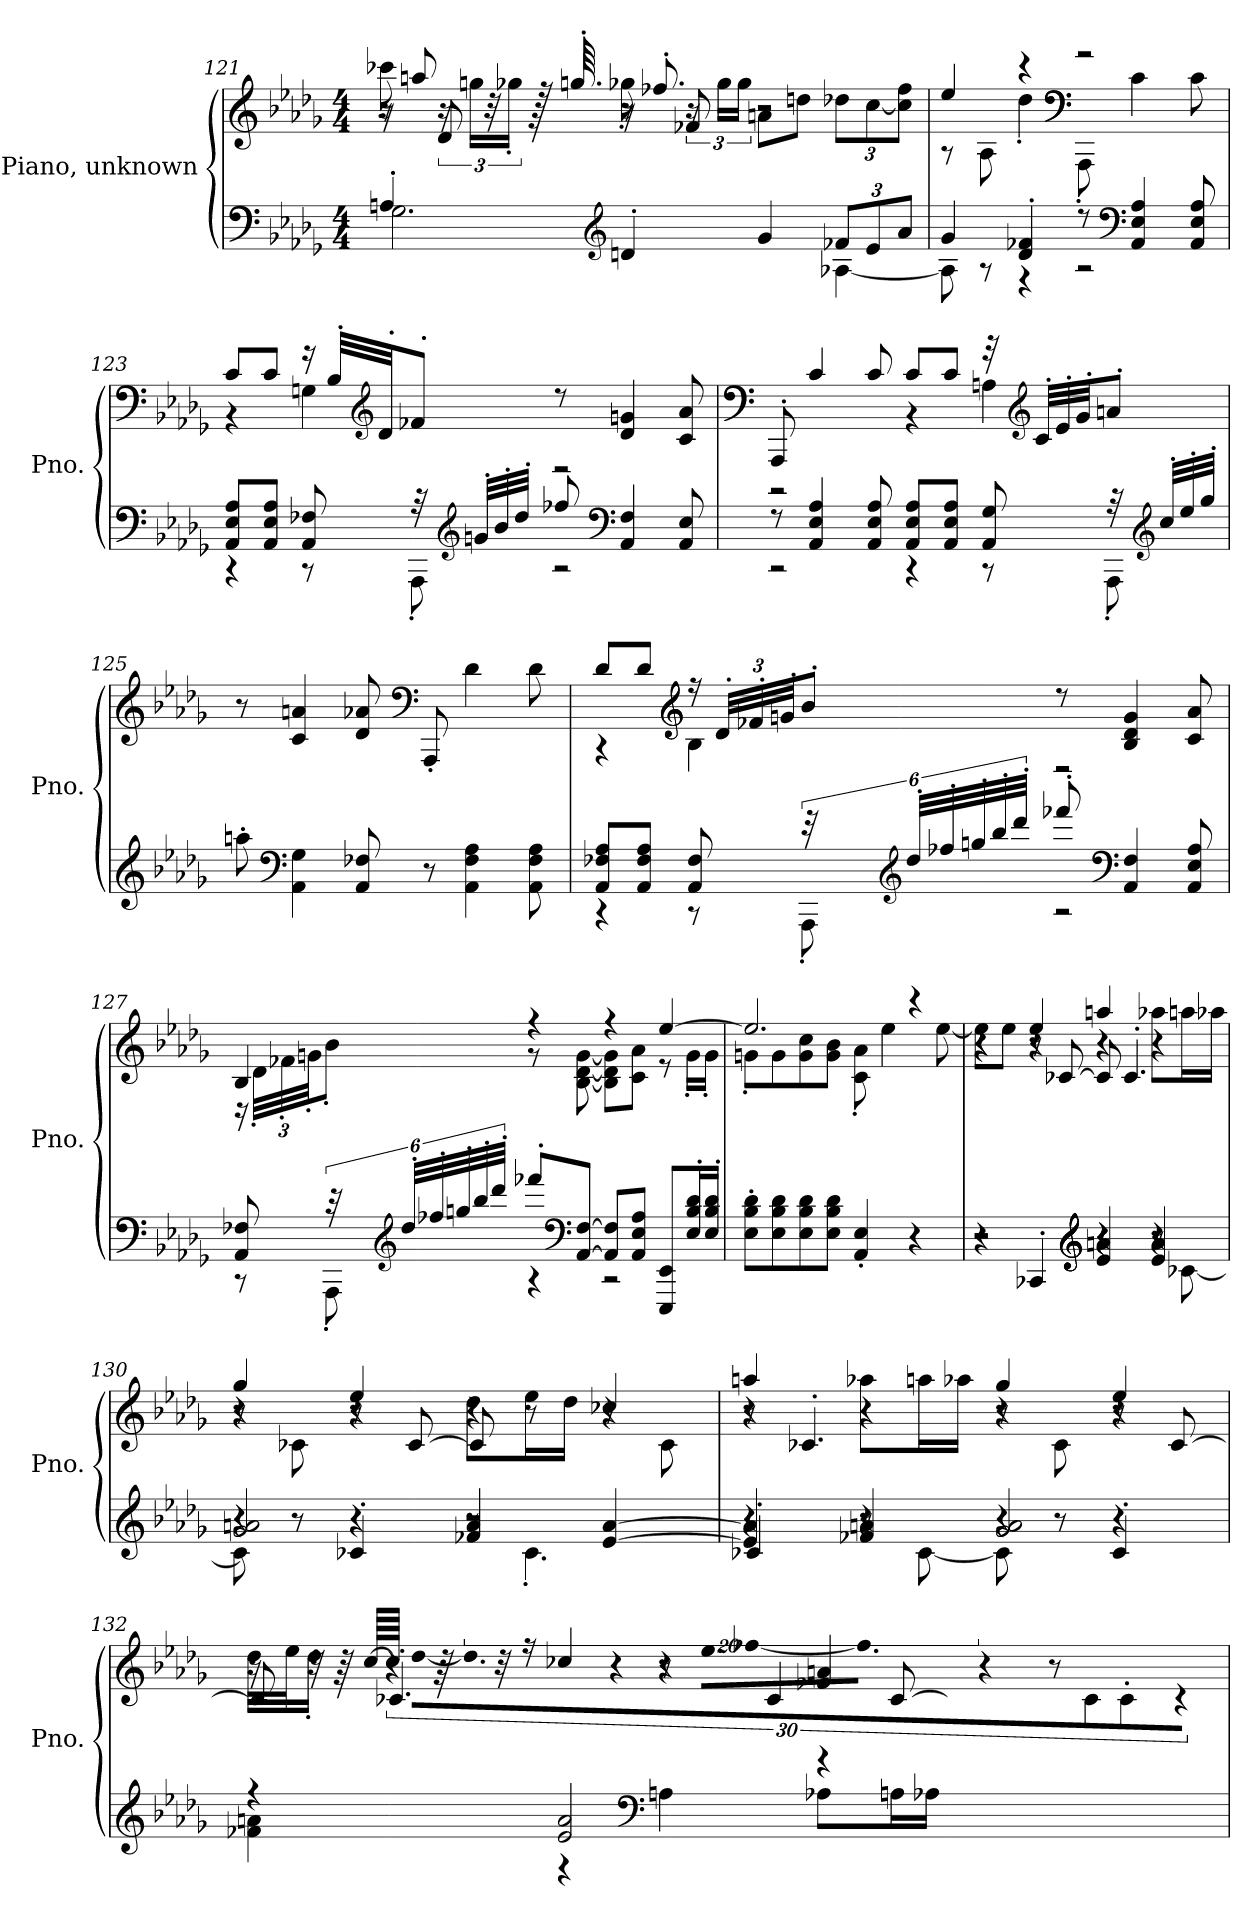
**kern	**kern
*part1	*part1
*staff2	*staff1
*I"Piano, unknown	*
*I'Pno.	*
!!LO:LB:g=z
*clefF4	*clefG2
*k[b-e-a-d-g-]	*k[b-e-a-d-g-]
*M4/4	*M4/4
=121	=121
*^	*^
*	*	*	*^
4An'/	2.G-\	16r	8ccc-X'\	8r
.	.	8aan/	.	.
.	.	.	24r	8d-/
.	.	.	24ggn\LL	.
.	.	32r	.	.
.	.	.	24gg-X'\JJ	.
.	.	128r	.	.
.	.	64.ggn'/	.	.
*clefG2	*	*	*	*
4dn'/	.	16r	8gg-X'\	8r
.	.	8.ff-X'/	.	.
.	.	.	24r	8f-X/
.	.	.	24gg-\LL	.
.	.	.	24gg-\JJ	.
4g-/	.	2r	8an\L	2r
.	.	.	8ddn\J	.
*Xbrackettup	*	*	*Xbrackettup	*
12f-X/L	[4A-X\	.	12dd-X\L	.
12e-/	.	.	[12cc\	.
12a-/J	.	.	12cc\] 12ff-\J	.
*	*	*	*v	*v
=122	=122	=122	=122
4g-/	8A-\]	4ee-/	8r
.	8r	.	8A-\
4d-/' 4f-X/'	4r	4r	4dd-'\
*	*	*clefF4	*
8r	2r	2r	8AAA-'\
*clefF4	*	*	*
4AA-/ 4E-/ 4A-/	.	.	4c\
8AA-/ 8E-/ 8A-/	.	.	8c\
!!LO:PB:g=z	!!
=123	=123	=123	=123
8AA-/ 8E-/ 8A-/L	4r	8c/L	4r
8AA-/ 8E-/ 8A-/J	.	8c/J	.
8AA-/ 8F-X/	8r	16r	4Gn\
.	.	32B-'/LLL	.
*	*	*clefG2	*
.	.	32d-'/JJ	.
32r	8AAA-'\	8f-X'/J	.
*clefG2	*	*	*
32gn'/LLL	.	.	.
32b-'/	.	.	.
32dd-'/JJJ	.	.	.
8ff-X/	2r	8r	2r
*clefF4	*	*	*
4AA-/ 4F-/	.	4d-/ 4gn/	.
8AA-/ 8E-/	.	8c/ 8a-/	.
=124	=124	=124	=124
*	*	*clefF4	*
8r	2r	8AAA-'/	2r
4AA-/ 4E-/ 4A-/	.	4c/	.
8AA-/ 8E-/ 8A-/	.	8c/	.
8AA-/ 8E-/ 8A-/L	4r	8c/L	4r
8AA-/ 8E-/ 8A-/J	.	8c/J	.
8AA-/ 8G-/	8r	32r	4An\
*	*	*clefG2	*
.	.	32c'/LLL	.
.	.	32e-'/	.
.	.	32g-'/JJ	.
32r	8AAA-'\	8an'/J	.
*clefG2	*	*	*
32cc'/LLL	.	.	.
32ee-'/	.	.	.
32gg-'/JJJ	.	.	.
*v	*v	*	*
*	*v	*v
!!LO:LB:g=z
=125	=125
8aan'\	8r
*clefF4	*
4AA-\ 4G-\	4c/ 4an/
8AA-/ 8F-X/	8d-/ 8a-X/
*	*clefF4
8r	8AAA-'/
4AA-\ 4F-\ 4A-\	4d-\
8AA-\ 8F-\ 8A-\	8d-\
=126	=126
*^	*^
8AA-/ 8F-X/ 8A-/L	4r	8d-/L	4r
8AA-/ 8F-/ 8A-/J	.	8d-/J	.
*	*	*clefG2	*
8AA-/ 8F-/	8r	16r	4B-\
.	.	48d-'/LLL	.
.	.	48f-X'/	.
.	.	48gn'/JJ	.
*brackettup	*	*	*
48r	8AAA-'\	8b-'/J	.
*clefG2	*	*	*
48dd-'/LLL	.	.	.
48ff-X'/	.	.	.
*Xbrackettup	*	*	*
48ggn'/	.	.	.
48bb-'/	.	.	.
48ddd-'/JJJ	.	.	.
8fff-X'/	2r	8r	2r
*clefF4	*	*	*
4AA-/ 4F-/	.	4B-/ 4d-/ 4g/	.
8AA-/ 8E-/ 8A-/	.	8c/ 8a-/	.
!!LO:LB:g=z	!!
=127	=127	=127	=127
8AA-/ 8F-X/	8r	4B-/	16r
.	.	.	48d-'\LLL
.	.	.	48f-X'\
.	.	.	48gn'\JJ
*brackettup	*	*	*
48r	8AAA-'\	.	8b-'\J
*clefG2	*	*	*
48dd-'/LLL	.	.	.
48ff-X'/	.	.	.
*Xbrackettup	*	*	*
48ggn'/	.	.	.
48bb-'/	.	.	.
48ddd-'/JJJ	.	.	.
8fff-X'/L	4r	4r	8r
*clefF4	*	*	*
[8AA-/ [8F-/J	.	.	[8B-\ [8d-\ [8g\
8AA-/] 8F-/]L	2r	4r	8B-\] 8d-\] 8g\]L
8AA-/ 8E-/ 8A-/J	.	.	8c\ 8a-\J
8EEE-/ 8EE-/L	.	[4ee-/	8r
16E-/' 16B-/' 16d-/'L	.	.	16g'\LL
16E-/' 16B-/' 16d-/'JJ	.	.	16g'\JJ
*v	*v	*	*
=128	=128	=128
8E-\' 8B-\' 8d-\'L	2.ee-/]	8gn'\L
8E-\ 8B-\ 8d-\	.	8g\
8E-\ 8B-\ 8d-\	.	8g\ 8cc\
8E-\ 8B-\ 8d-\J	.	8g\ 8b-\J
4AA-/' 4E-/'	.	8c\' 8a-\'
.	.	4ee-\
4r	4r	.
.	.	[8ee-\
!!LO:LB:g=z
=129	=129	=129
*^	*	*^
*	*^	*	*	*
2r	2r	4r	4r	8ee-\L]	4r
.	.	.	.	8ee-\J	.
.	.	4CC-X'/	4ee-/	4r	8r
.	.	.	.	.	[8c-X/
*clefG2	*	*	*	*	*
4r	4r	4e-/ 4an/	4aan/	4r	8c-/]
.	.	.	.	.	4.c-'/
4e-/ 4a/	8r	4r	4r	8aa-X\L	.
.	[8c-X\	.	.	16aan\L	.
.	.	.	.	16aa-X\JJ	.
=130	=130	=130	=130	=130	=130
2g-/ 2an/	8c-\]	4r	4gg-/	8r	4r
.	8r	.	.	8c-X\	.
.	4r	4c-X'/	4ee-/	4r	8r
.	.	.	.	.	[8c-/
4f-X/ 4a/	8r	2r	4r	8dd-\L	8c-/]
.	4.c-'\	.	.	16ee-\L	8r
.	.	.	.	16dd-\JJ	.
[4e-/ [4a/	.	.	4cc-X/	8r	4r
.	.	.	.	8c-\	.
!!LO:LB:g=z	!!	!!
=131	=131	=131	=131	=131	=131
4e-/] 4a/]	4r	4c-X'/	4aan/	4r	8r
.	.	.	.	.	4.c-X'/
4f-X/ 4an/	8r	4r	4r	8aa-X\L	.
.	[8c-\	.	.	16aan\L	.
.	.	.	.	16aa-X\JJ	.
2g-/ 2a/	8c-\]	4r	4gg-/	8r	4r
.	8r	.	.	8c-\	.
.	4r	4c-'/	4ee-/	4r	8r
.	.	.	.	.	[8c-/
*	*v	*v	*	*	*
!!LO:LB:g=z	!!	!!
=132	=132	=132	=132	=132
4r	4f-X\ 4an\	16r	32dd-\LLL	8c-/]
.	.	.	32ee-\J	.
.	.	32r	16dd-'\JJ	.
.	.	64r	.	.
.	.	[64cc/LLLL	.	.
*	*	*	*brackettup	*
!	!	!	!LO:N:vis=128	!
.	.	64cc/JJJJ]	1920%17r	4.c-X'/
!	!	!	!LO:N:vis=256	!
.	.	.	[1920%17dd-\KLLLL	.
.	.	64r	.	.
!	!	!	!LO:N:vis=64.	!
.	.	.	640%17dd-\JJJJ]	.
.	.	32r	.	.
.	.	.	1920ryy	.
!	!	!	!LO:N:vis=128	!
.	.	.	1920%17r	.
!	!	!	!LO:N:vis=64.	!
.	.	.	640%17ee-\LLLL	.
.	.	16r	.	.
!	!	!	!LO:N:vis=256	!
.	.	.	[1920%17ff-X\K	.
!	!	!	!LO:N:vis=64.	!
.	.	.	640%17ff-\JJJJ]	.
.	.	.	1920ryy	.
!	!	!	!LO:N:vis=128	!
.	.	.	1920%17r	.
2e-/ 2a/	4r	4cc-X/	8r	.
.	.	.	8c-\	.
*clefF4	*	*	*	*
.	4An\	4r	4c-'\	8r
.	.	.	.	4c-/
4r	8A-X\L	4f-X/ 4an/	4r	.
.	16An\L	.	.	[8c-/
.	16A-X\JJ	.	.	.
*v	*v	*	*	*
*	*v	*v	*v
=	=
*-	*-
